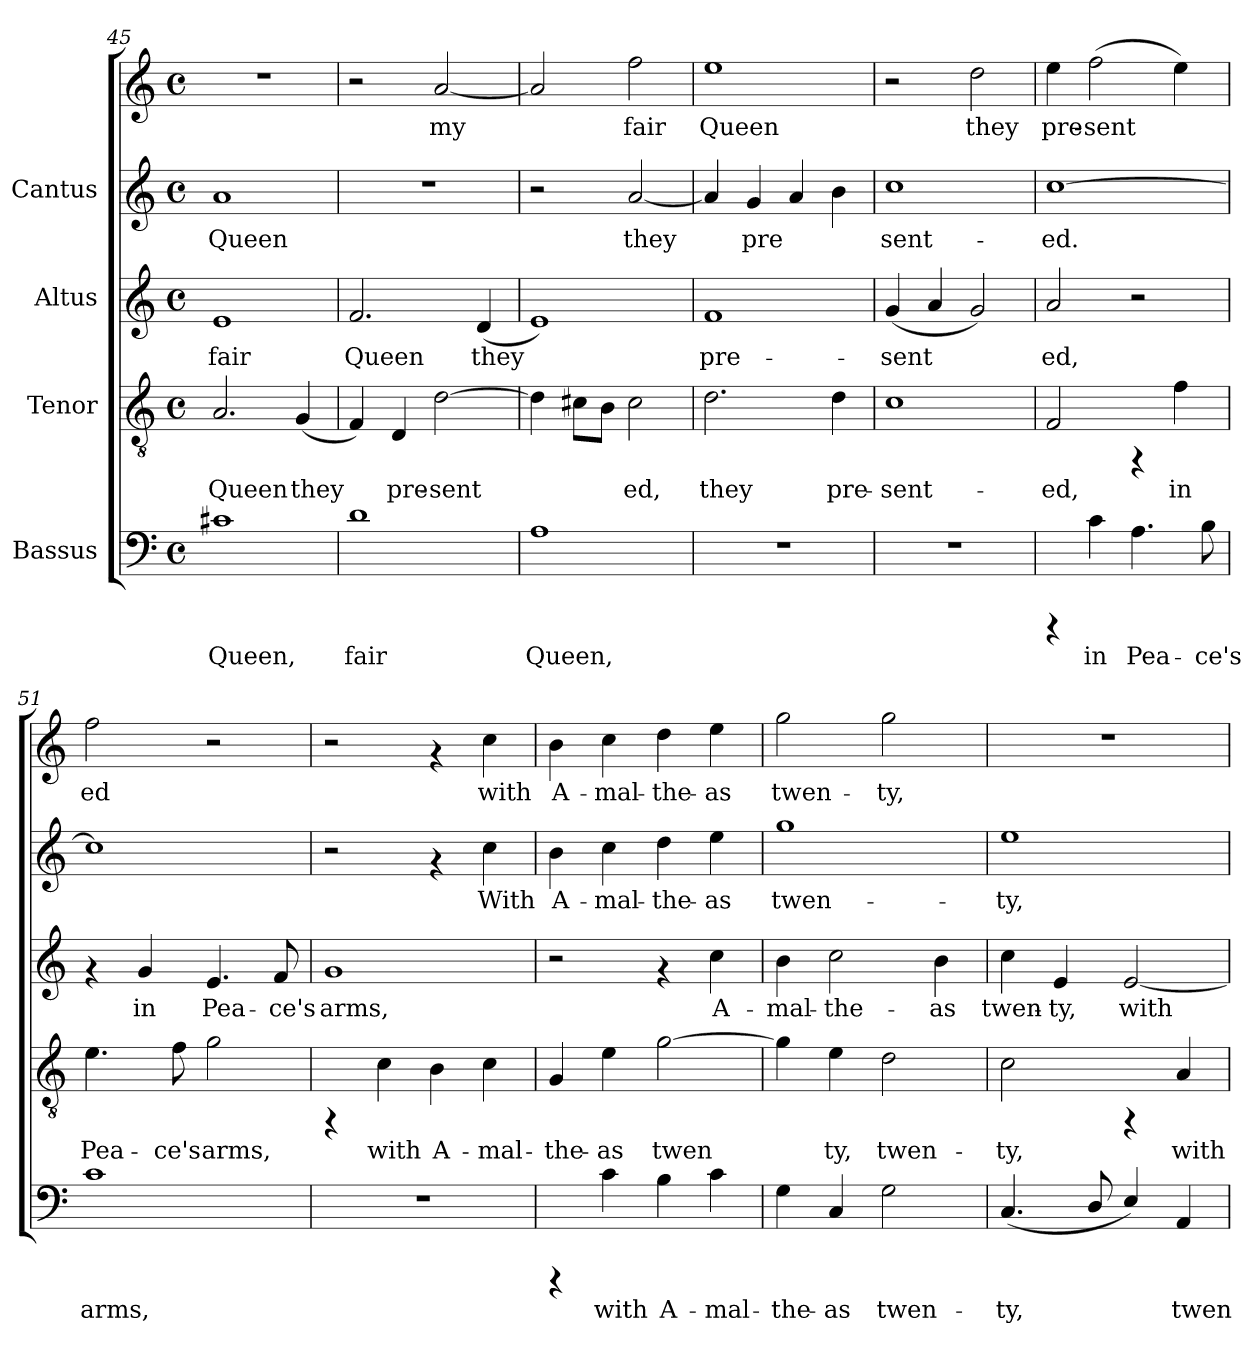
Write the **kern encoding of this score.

**kern	**text	**kern	**text	**kern	**text	**kern	**text	**kern	**text
*part4	*part4	*part3	*part3	*part2	*part2	*part1	*part1	*part1	*part1
*staff5	*staff5	*staff4	*staff4	*staff3	*staff3	*staff2	*staff2	*staff1	*staff1
*I"Bassus	*	*I"Tenor	*	*I"Altus	*	*I"Cantus	*	*	*
*clefF4	*	*clefGv2	*	*clefG2	*	*clefG2	*	*clefG2	*
*M4/4	*	*M4/4	*	*M4/4	*	*M4/4	*	*M4/4	*
*met(c)	*	*met(c)	*	*met(c)	*	*met(c)	*	*met(c)	*
=45	=45	=45	=45	=45	=45	=45	=45	=45	=45
!	!LO:LY:b:cj	!	!LO:LY:b:cj	!	!LO:LY:b:cj	!	!LO:LY:b:cj	!	!
1c#X	Queen,	2.A/	Queen	1e	fair	1a	Queen	1r	.
!	!	!	!LO:LY:b:cj	!	!	!	!	!	!
.	.	(<4G/	they	.	.	.	.	.	.
=46	=46	=46	=46	=46	=46	=46	=46	=46	=46
!	!LO:LY:b:cj	!	!LO:LY:b:cj	!	!LO:LY:b:cj	!	!	!	!
1d	fair	4F/)	.	2.f/	Queen	1r	.	2r	.
!	!	!	!LO:LY:b:cj	!	!	!	!	!	!
.	.	4D/	pre-	.	.	.	.	.	.
!	!	!	!LO:LY:b:cj	!	!	!	!	!	!LO:LY:b:cj
.	.	[>2d\	-sent-	.	.	.	.	[<2a/	my
!	!	!	!	!	!LO:LY:b:cj	!	!	!	!
.	.	.	.	(<4d/	they	.	.	.	.
=47	=47	=47	=47	=47	=47	=47	=47	=47	=47
!	!LO:LY:b:cj	!	!LO:LY:b:cj	!	!	!	!	!	!LO:LY:b:cj
1A	Queen,	4d\]	-	1e)	.	2r	.	2a/]	.
!	!	!	!LO:LY:b:cj	!	!	!	!	!	!
.	.	8c#X\L	.	.	.	.	.	.	.
!	!	!	!LO:LY:b:cj	!	!	!	!	!	!
.	.	8B\J	.	.	.	.	.	.	.
!	!	!	!LO:LY:b:cj	!	!	!	!LO:LY:b:cj	!	!LO:LY:b:cj
.	.	2c#\	ed,	.	.	[<2a/	they	2ff\	fair
!!LO:LB:g=z
=48	=48	=48	=48	=48	=48	=48	=48	=48	=48
!	!	!	!LO:LY:b:cj	!	!LO:LY:b:cj	!	!LO:LY:b:cj	!	!LO:LY:b:cj
1r	.	2.d\	they	1f	pre-	4a/]	.	1ee	Queen
!	!	!	!	!	!	!	!LO:LY:b:cj	!	!
.	.	.	.	.	.	4g/	pre-	.	.
!	!	!	!	!	!	!	!LO:LY:b:cj	!	!
.	.	.	.	.	.	4a/	--	.	.
!	!	!	!LO:LY:b:cj	!	!	!	!LO:LY:b:cj	!	!
.	.	4d\	pre-	.	.	4b\	--	.	.
=49	=49	=49	=49	=49	=49	=49	=49	=49	=49
!	!	!	!LO:LY:b:cj	!	!LO:LY:b:cj	!	!LO:LY:b:cj	!	!
1r	.	1c	-sent-	(<4g/	-sent-	1cc	sent-	2r	.
!	!	!	!	!	!LO:LY:b:cj	!	!	!	!
.	.	.	.	4a/	--	.	.	.	.
!	!	!	!	!	!LO:LY:b:cj	!	!	!	!LO:LY:b:cj
.	.	.	.	2g/)	--	.	.	2dd\	-they
=50	=50	=50	=50	=50	=50	=50	=50	=50	=50
!	!	!	!LO:LY:b:cj	!	!LO:LY:b:cj	!	!LO:LY:b:cj	!	!LO:LY:b:cj
4rCCC	.	2F/	-ed,	2a/	-ed,	[>1cc	-ed.	4ee\	-pre-
!	!LO:LY:b:cj	!	!	!	!	!	!	!	!LO:LY:b:cj
4c\	in	.	.	.	.	.	.	(>2ff\	-sent-
!	!LO:LY:b:cj	!	!	!	!	!	!	!	!
4.A\	Pea-	4rFF	.	2r	.	.	.	.	.
!	!	!	!LO:LY:b:cj	!	!	!	!	!	!LO:LY:b:cj
.	.	4f\	in	.	.	.	.	4ee\)	--
!	!LO:LY:b:cj	!	!	!	!	!	!	!	!
8B\	-ce's	.	.	.	.	.	.	.	.
=51	=51	=51	=51	=51	=51	=51	=51	=51	=51
!	!LO:LY:b:cj	!	!LO:LY:b:cj	!	!	!	!	!	!LO:LY:b:cj
1c	arms,	4.e\	Pea-	4rf	.	1cc]	.	2ff\	ed
!	!	!	!	!	!LO:LY:b:cj	!	!	!	!
.	.	.	.	4g/	in	.	.	.	.
!	!	!	!LO:LY:b:cj	!	!	!	!	!	!
.	.	8f\	-ce's	.	.	.	.	.	.
!	!	!	!LO:LY:b:cj	!	!LO:LY:b:cj	!	!	!	!
.	.	2g\	arms,	4.e/	Pea-	.	.	2r	.
!	!	!	!	!	!LO:LY:b:cj	!	!	!	!
.	.	.	.	8f/	-ce's	.	.	.	.
=52	=52	=52	=52	=52	=52	=52	=52	=52	=52
!	!	!	!	!	!LO:LY:b:cj	!	!	!	!
1r	.	4rFF	.	1g	arms,	2r	.	2r	.
!	!	!	!LO:LY:b:cj	!	!	!	!	!	!
.	.	4c\	with	.	.	.	.	.	.
!	!	!	!LO:LY:b:cj	!	!	!	!	!	!
.	.	4B\	A-	.	.	4rf	.	4rf	.
!	!	!	!LO:LY:b:cj	!	!	!	!LO:LY:b:cj	!	!LO:LY:b:cj
.	.	4c\	-mal-	.	.	4cc\	With	4cc\	with
!!LO:PB:g=z
=53	=53	=53	=53	=53	=53	=53	=53	=53	=53
!	!	!	!LO:LY:b:cj	!	!	!	!LO:LY:b:cj	!	!LO:LY:b:cj
4rCCC	.	4G/	-the-	2r	.	4b\	A-	4b\	A-
!	!LO:LY:b:cj	!	!LO:LY:b:cj	!	!	!	!LO:LY:b:cj	!	!LO:LY:b:cj
4c\	with	4e\	-as	.	.	4cc\	-mal-	4cc\	-mal-
!	!LO:LY:b:cj	!	!LO:LY:b:cj	!	!	!	!LO:LY:b:cj	!	!LO:LY:b:cj
4B\	A-	[>2g\	twen-	4rf	.	4dd\	-the-	4dd\	-the-
!	!LO:LY:b:cj	!	!	!	!LO:LY:b:cj	!	!LO:LY:b:cj	!	!LO:LY:b:cj
4c\	-mal-	.	.	4cc\	A-	4ee\	-as	4ee\	-as
=54	=54	=54	=54	=54	=54	=54	=54	=54	=54
!	!LO:LY:b:cj	!	!LO:LY:b:cj	!	!LO:LY:b:cj	!	!LO:LY:b:cj	!	!LO:LY:b:cj
4G\	-the-	4g\]	-	4b\	-mal-	1gg	twen-	2gg\	twen-
!	!LO:LY:b:cj	!	!LO:LY:b:cj	!	!LO:LY:b:cj	!	!	!	!
4C/	-as	4e\	ty,	2cc\	-the-	.	.	.	.
!	!LO:LY:b:cj	!	!LO:LY:b:cj	!	!	!	!	!	!LO:LY:b:cj
2G\	twen-	2d\	twen-	.	.	.	.	2gg\	-ty,
!	!	!	!	!	!LO:LY:b:cj	!	!	!	!
.	.	.	.	4b\	-as	.	.	.	.
=55	=55	=55	=55	=55	=55	=55	=55	=55	=55
!	!LO:LY:b:cj	!	!LO:LY:b:cj	!	!LO:LY:b:cj	!	!LO:LY:b:cj	!	!
(<4.C/	-ty,	2c\	-ty,	4cc\	twen-	1ee	-ty,	1r	.
!	!	!	!	!	!LO:LY:b:cj	!	!	!	!
.	.	.	.	4e/	-ty,	.	.	.	.
!	!LO:LY:b:cj	!	!	!	!	!	!	!	!
8D/	.	.	.	.	.	.	.	.	.
!	!LO:LY:b:cj	!	!	!	!LO:LY:b:cj	!	!	!	!
4E/)	.	4rFF	.	[<2e/	with	.	.	.	.
!	!LO:LY:b:cj	!	!LO:LY:b:cj	!	!	!	!	!	!
4AA/	twen-	4A/	with	.	.	.	.	.	.
=	=	=	=	=	=	=	=	=	=
*-	*-	*-	*-	*-	*-	*-	*-	*-	*-
